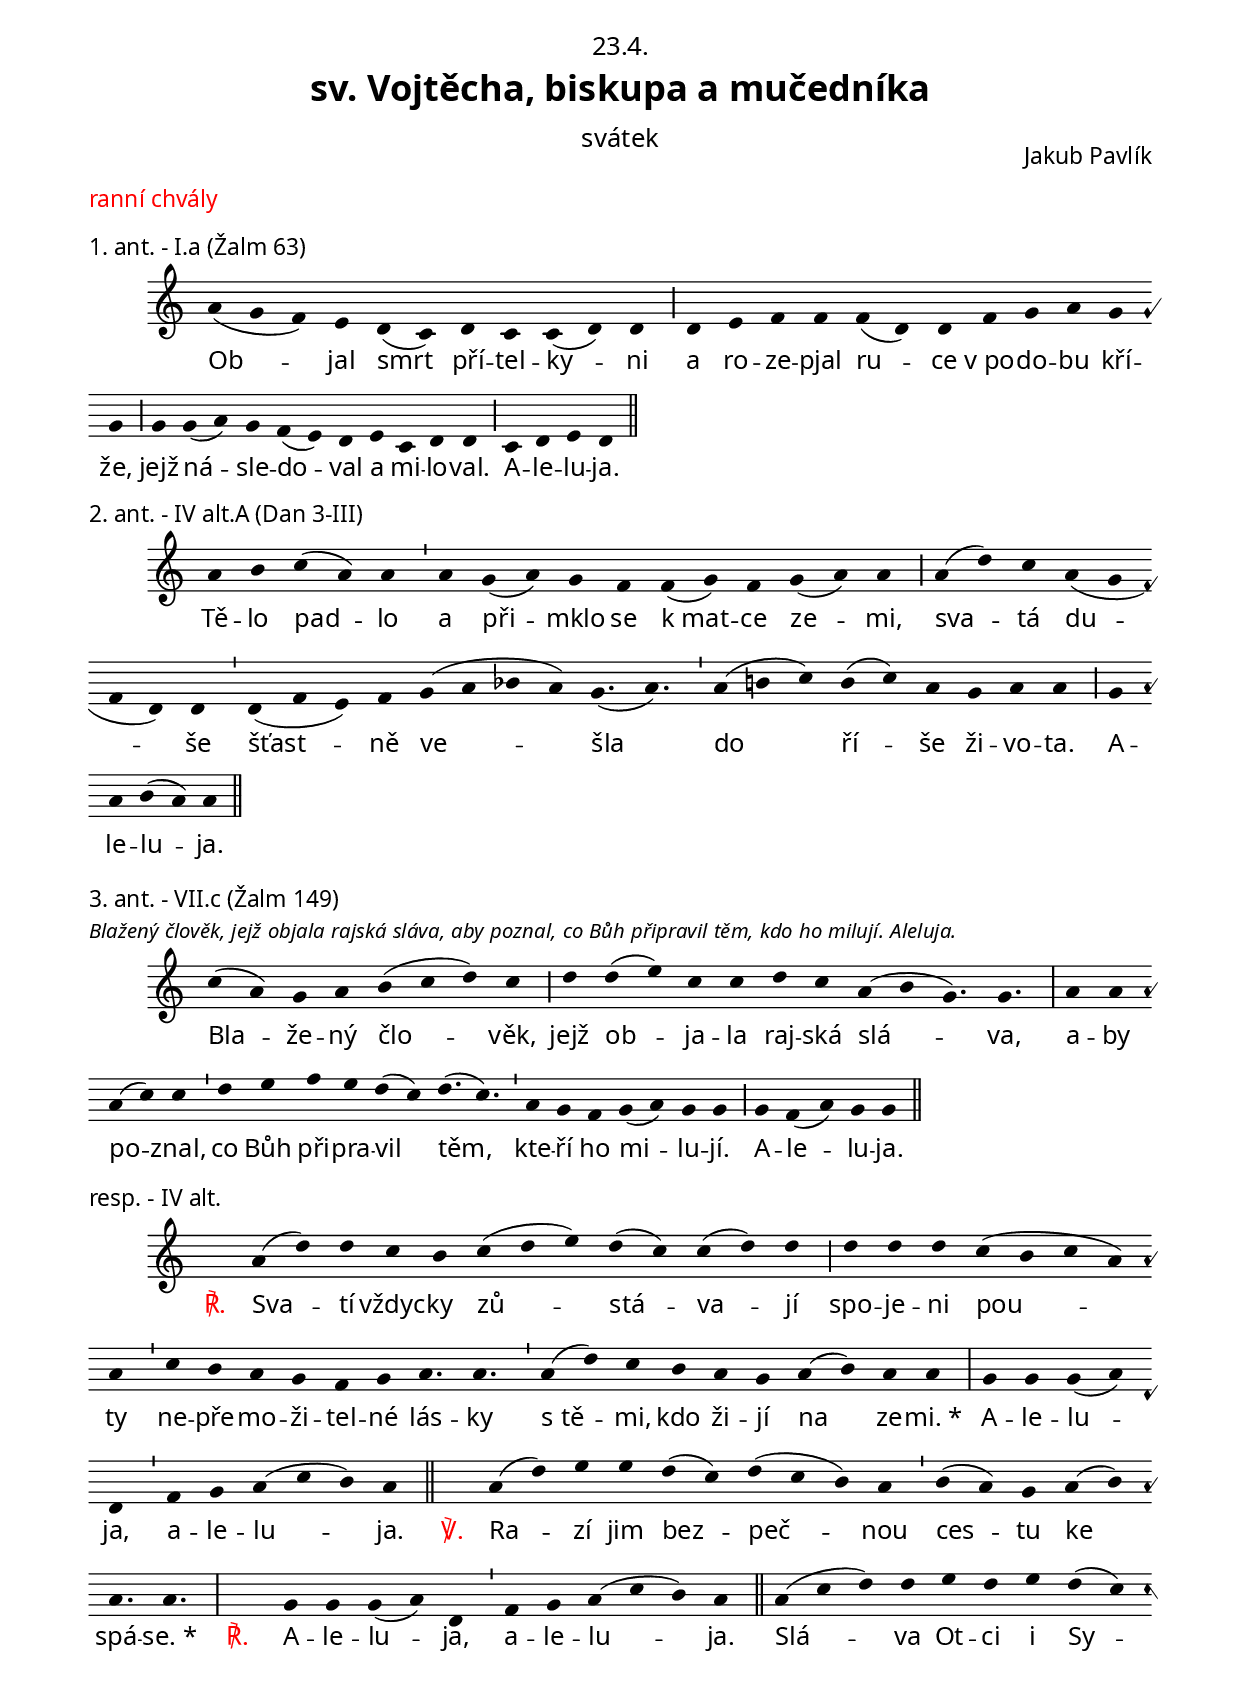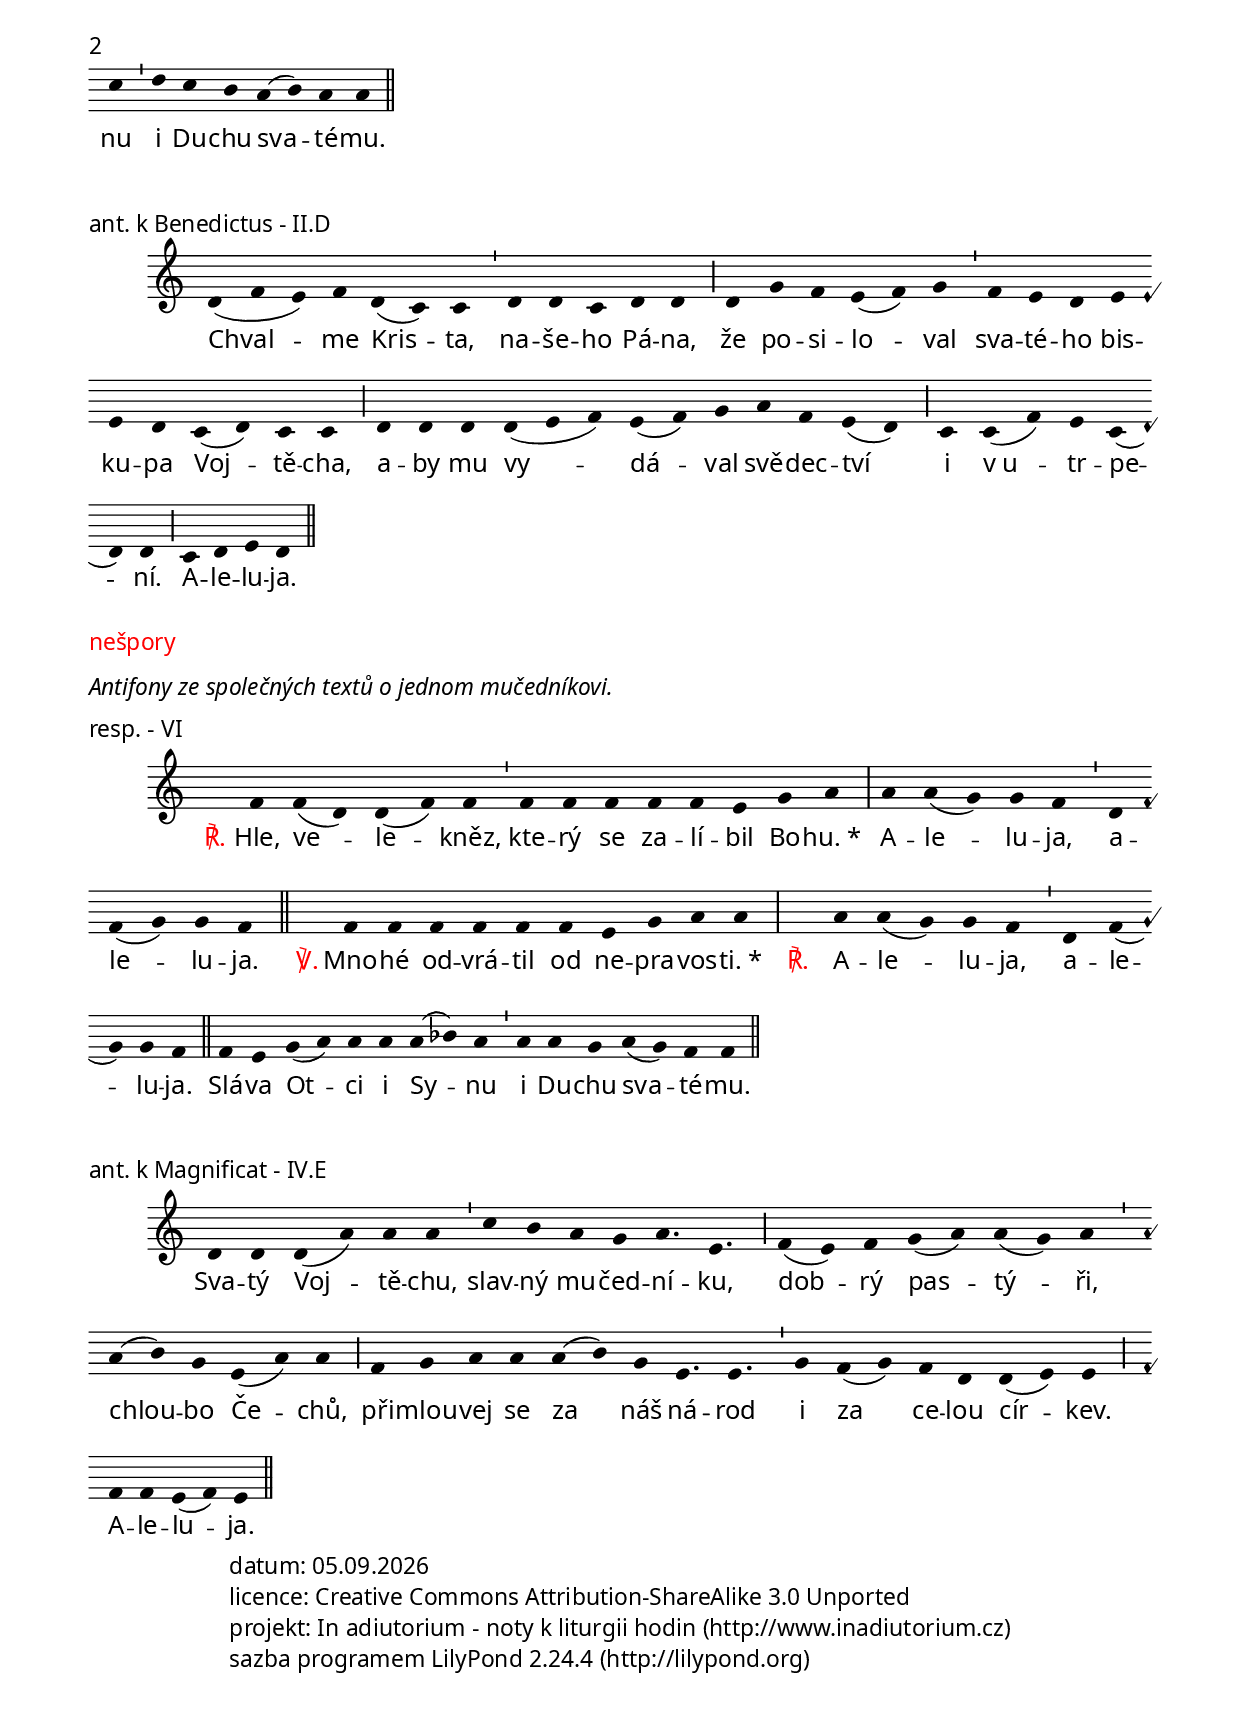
\version "2.15.39"

\include "../spolecne.ly"
\include "../dilyresponsorii.ly"

\header {
  title = \markup\titleSvatek
            "sv. Vojtěcha, biskupa a mučedníka"
            "svátek"
            23.4.
  composer = "Jakub Pavlík"
}

\markup {\nadpisHodinka {"ranní chvály"}}

\score {
  \relative c'' {
    \choralniRezim
    a4( g f) e d( c) d c c( d) d \barMaior
    d e f f f( d) d f g a g g \barMaior
    g4 g( a) g f( e) d e c d d \barMaior
    c d e d \barFinalis
  }
  \addlyrics {
    Ob -- jal smrt pří -- tel -- ky -- ni
    a ro -- ze -- pjal ru -- ce v_po -- do -- bu kří -- že,
    jejž ná -- sle -- do -- val a mi -- lo -- val.
    A -- le -- lu -- ja.
  }
  \header {
    quid = "1. ant."
    modus = "I"
    differentia = "a"
    psalmus = "Žalm 63"
    placet = "mám ji takhle rád, ale první díl by měl být zpívatelnější"
    id = "rch-a1"
    piece = \markup {\sestavTitulek}
  }
}

\score {
  \relative c'' {
    \choralniRezim
    a4 b c( a) a \barMin a g( a) g f f( g) f g( a) a \barMaior
    a( d) c a( g f d) d \barMin d( f e) f g( a bes a) g4.( a) \barMin
    a4( b! c) b( c) a g a a \barMaior
    g a b( a) a \barFinalis
  }
  \addlyrics {
    Tě -- lo pad -- lo a při -- mklo se k_mat -- ce ze -- mi,
    sva -- tá du -- še šťast -- ně ve -- šla
    do ří -- še ži -- vo -- ta.
    A -- le -- lu -- ja.
  }
  \header {
    quid = "2. ant."
    modus = "IV alt"
    differentia = "A"
    psalmus = "Dan 3-III"
    placet = "zbytečně velký rozsah"
    id = "rch-a2"
    piece = \markup {\sestavTitulek}
  }
}

\score {
  \relative c'' {
    \choralniRezim
    c4( a) g a b( c d) c \barMaior
    d d( e) c c d c a( b g4.) g \barMax
    a4 a a( c) c \barMin
    d e f e d( c) d4.( c) \barMin a4 g f g( a) g g \barMaior
    g f( a) g g \barFinalis
  }
  \addlyrics {
    Bla -- že -- ný člo -- věk,
    jejž ob -- ja -- la raj -- ská slá -- va,
    a -- by po -- znal,
    % potreboval jsem slabiku, zamenil jsem "kdo" za "kteri":
    co Bůh při -- pra -- vil těm, kte -- ří ho mi -- lu -- jí.
    A -- le -- lu -- ja.
  }
  \header {
    textus_approbatus = "Blažený člověk, jejž objala rajská sláva,
    aby poznal, co Bůh připravil těm, kdo ho milují. Aleluja."
    quid = "3. ant."
    modus = "VII"
    differentia = "c"
    psalmus = "Žalm 149"
    placet = "nemastná-neslaná"
    id = "rch-a3"
    piece = \markup {\sestavTitulek}
  }
}

% Responsorium je alelujaticke, ale protoze jeho verse
% jsou nelidsky dlouhe, nesahl jsem po klasickem
% vzorci modu VI - myslim, ze tady neni dost
% dobre pouzitelny.

\score {
  \relative c'' {
    \choralniRezim

    % R
    \neviditelna a
    a4( d) d c b c( d e) d( c) c( d) d \barMaior
    d d d c( b c a) a \barMin c b a g f g a4. a \barMin
    a4( d) c b a g a( b) a a \barMax

    g4 g g( a) d, \barMin f g a( c b) a \barFinalis
    % V
    \neviditelna a
    a4( d) e e d( c) d( c b) a \barMin b( a) g a( b) a4. a \barMax
    % R
    \neviditelna a
    g4 g g( a) d, \barMin f g a( c b) a \barFinalis
    % Slava
    a4( c d) d e d e d( c) c \barMin d c b a( b) a a \barFinalis
  }
  \addlyrics {
    \Response Sva -- tí vždyc -- ky zů -- stá -- va -- jí
    spo -- je -- ni pou -- ty ne -- pře -- mo -- ži -- tel -- né lás -- ky
    s_tě -- mi, kdo ži -- jí na ze -- mi._*
    \textRespAleluja
    \Verse Ra -- zí jim bez -- peč -- nou ces -- tu ke spá -- se._*
    \Response \textRespAleluja
    \textRespDoxologie
  }
  \header {
    quid = "resp."
    modus = "IV alt."
    placet = "přinejmenším aleluja lépe"
    id = "rch-r"
    piece = \markup {\sestavTitulekResp}
  }
}

\score {
  \relative c' {
    \choralniRezim
    d4( f e) f d( c) c \barMin d d c d d \barMaior
    d g f e( f) g \barMin f e d e e d c( d) c c \barMaior
    d d d d( e f) e( f) g a f e( d) \barMaior
    c c( f) e c( d) d \barMaior
    c d e d \barFinalis
  }
  \addlyrics {
    Chval -- me Kris -- ta, na -- še -- ho Pá -- na,
    že po -- si -- lo -- val sva -- té -- ho bis -- ku -- pa Voj -- tě -- cha,
    a -- by mu vy -- dá -- val svě -- dec -- tví i v_u -- tr -- pe -- ní.
    A -- le -- lu -- ja.
  }
  \header {
    quid = "ant. k Benedictus"
    modus = "II"
    differentia = "D"
    psalmus = ""
    placet = "nepříliš zpěvná"
    id = "rch-aben"
    piece = \markup {\sestavTitulekBezZalmu}
  }
}

\markup {\nadpisHodinka {"nešpory"}}

\markup\italic{Antifony ze společných textů o jednom mučedníkovi.}

\score {
  \relative c' {
    \choralniRezim

    % R
    \neviditelna f
    f4 f( d) d( f) f \barMin f f f f f e g a \barMax
    \respVIalelujaResponsum \barFinalis
    % V
    \neviditelna f
    f4 f f f f f e g a a \barMax
    % R
    \neviditelna a
    \respVIalelujaResponsum \barFinalis
    % Slava
    \respVIalelujaDoxologie \barFinalis
  }
  \addlyrics {
    \Response Hle, ve -- le -- kněz, kte -- rý se za -- lí -- bil Bo -- hu._*
    \textRespAleluja
    \Verse Mno -- hé od -- vrá -- til od ne -- pra -- vos -- ti._*
    \Response \textRespAleluja
    \textRespDoxologie
  }
  \header {
    quid = "resp."
    modus = "VI"
    placet = "nepěkná nefunkční ozdoba pryč"
    id = "ne-r"
    piece = \markup {\sestavTitulekResp}
  }
}

\score {
  \relative c' {
    \choralniRezim
    d4 d d( a') a a \barMin c b a g a4. e \barMaior
    f4( e) f g( a) a( g) a \barMin a( b) g e( a) a \barMaior
    f4 g a a a( b) g e4. e \barMin
    g4 f( g) f d d( e) e \barMaior
    f f e( f) e \barFinalis
  }
  \addlyrics {
    Sva -- tý Voj -- tě -- chu, slav -- ný mu -- čed -- ní -- ku,
    dob -- rý pas -- tý -- ři, chlou -- bo Če -- chů,
    při -- mlou -- vej se za náš ná -- rod
    i za ce -- lou cír -- kev.
    A -- le -- lu -- ja.
  }
  \header {
    quid = "ant. k Magnificat"
    modus = "IV"
    differentia = "E"
    psalmus = ""
    placet = "zkusit zpěvnější/slavnostnější aleluja"
    id = "ne-amag"
    piece = \markup {\sestavTitulekBezZalmu}
  }
}